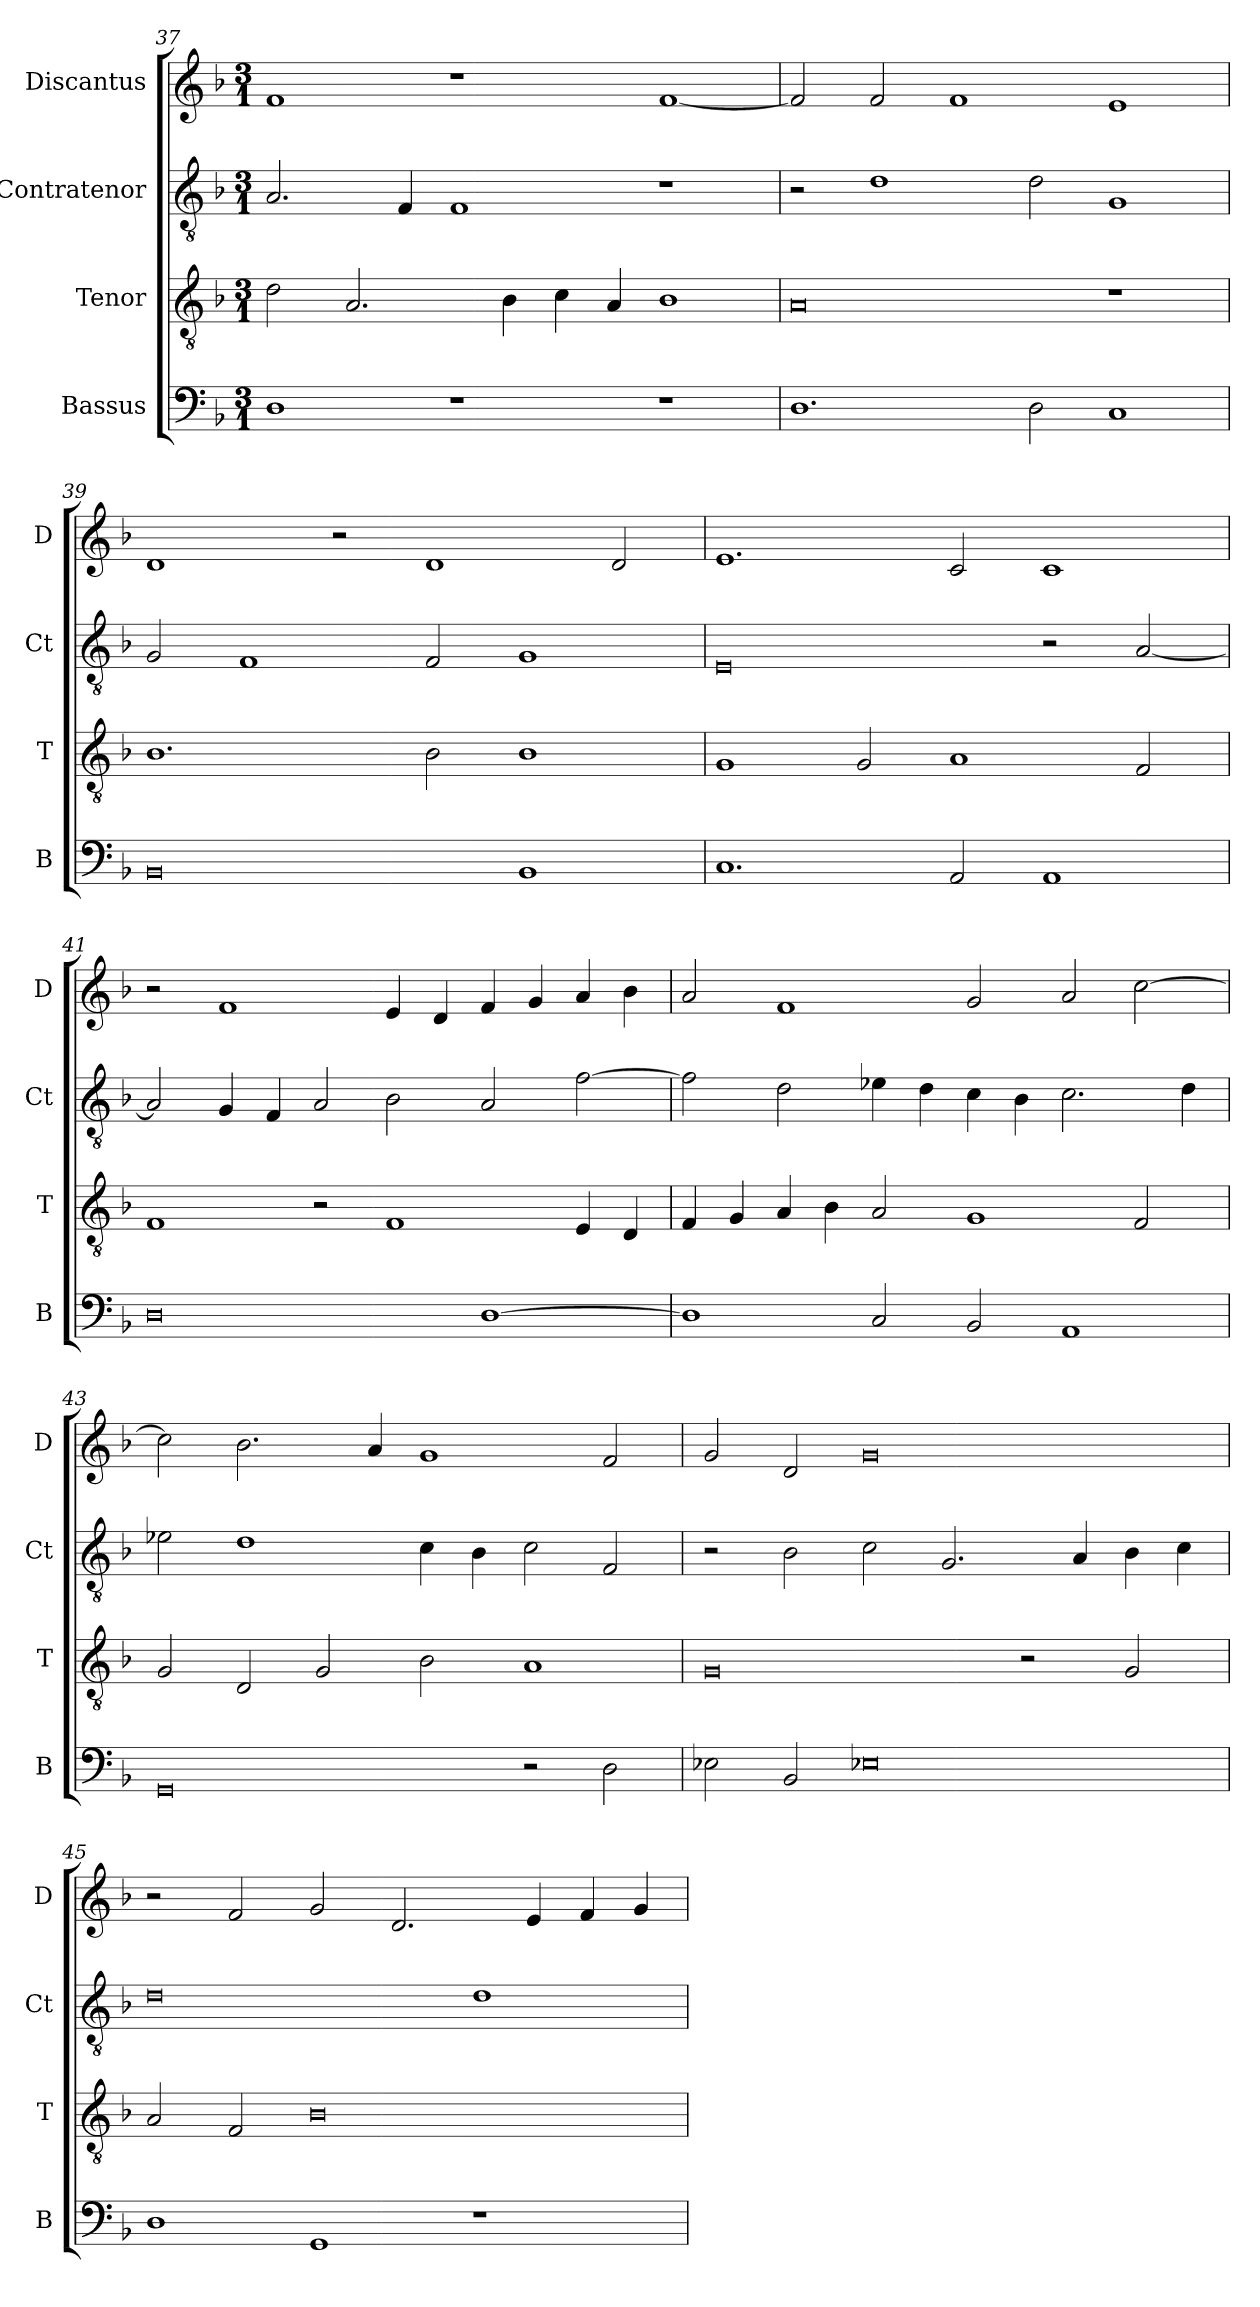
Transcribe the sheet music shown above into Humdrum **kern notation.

**kern	**kern	**kern	**kern
*part4	*part3	*part2	*part1
*staff4	*staff3	*staff2	*staff1
*I"Bassus	*I"Tenor	*I"Contratenor	*I"Discantus
*I'B	*I'T	*I'Ct	*I'D
*clefF4	*clefGv2	*clefGv2	*clefG2
*k[b-]	*k[b-]	*k[b-]	*k[b-]
*M3/1	*M3/1	*M3/1	*M3/1
=37	=37	=37	=37
1D	2d\	2.A/	1f
.	2.A/	.	.
.	.	4F/	.
1r	.	1F	1r
.	4B-\	.	.
.	4c\	.	.
.	4A/	.	.
1r	1B-	1r	[1f
=38	=38	=38	=38
1.D	0A	2r	2f/]
.	.	1d	2f/
.	.	.	1f
2D\	.	2d\	.
1C	1r	1G	1e
=39	=39	=39	=39
0BB-	1.B-	2G/	1d
.	.	1F	.
.	.	.	2r
.	2B-\	2F/	1d
1BB-	1B-	1G	.
.	.	.	2d/
=40	=40	=40	=40
1.C	1G	0E	1.e
.	2G/	.	.
2AA/	1A	.	2c/
1AA	.	2r	1c
.	2F/	[2A/	.
=41	=41	=41	=41
0D	1F	2A/]	2r
.	.	4G/	1f
.	.	4F/	.
.	2r	2A/	.
.	1F	2B-\	4e/
.	.	.	4d/
[1D	.	2A/	4f/
.	.	.	4g/
.	4E/	[2f\	4a/
.	4D/	.	4b-\
=42	=42	=42	=42
1D]	4F/	2f\]	2a/
.	4G/	.	.
.	4A/	2d\	1f
.	4B-\	.	.
2C/	2A/	4e-X\	.
.	.	4d\	.
2BB-/	1G	4c\	2g/
.	.	4B-\	.
1AA	.	2.c\	2a/
.	2F/	.	[2cc\
.	.	4d\	.
=43	=43	=43	=43
0GG	2G/	2e-X\	2cc\]
.	2D/	1d	2.b-\
.	2G/	.	.
.	.	.	4a/
.	2B-\	4c\	1g
.	.	4B-\	.
2r	1A	2c\	.
2D\	.	2F/	2f/
=44	=44	=44	=44
2E-X\	0G	2r	2g/
2BB-/	.	2B-\	2d/
0E-X	.	2c\	0g
.	.	2.G/	.
.	2r	.	.
.	.	4A/	.
.	2G/	4B-\	.
.	.	4c\	.
=45	=45	=45	=45
1D	2A/	0d	2r
.	2F/	.	2f/
1GG	0B-	.	2g/
.	.	.	2.d/
1r	.	1d	.
.	.	.	4e/
.	.	.	4f/
.	.	.	4g/
=	=	=	=
*-	*-	*-	*-
